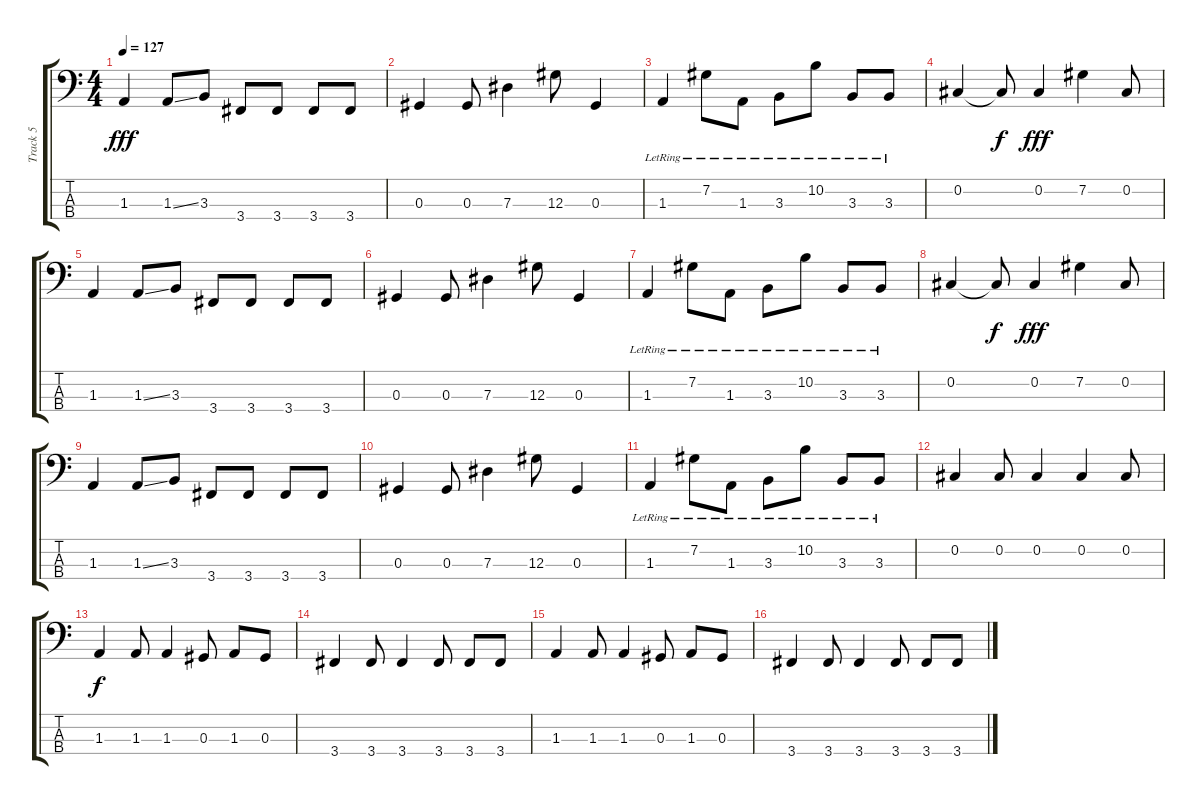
\track ("Track 5" "Track 5") {instrument electricbassfinger}
\staff {score tabs}
\tuning (Gb2 Db2 Ab1 Eb1) {hide}
\ts (4 4)
\tempo 127
\clef f4
\ks c
1.3.4{dy fff} 1.3{ss}.8 3.3.8 3.4.8 3.4.8 3.4.8 3.4.8 |
0.3.4 0.3.8 7.3.4 12.3.8 0.3.4 |
1.3{lr}.4 7.2{lr}.8 1.3{lr}.8 3.3{lr}.8 10.2{lr}.8 3.3{lr}.8 3.3{lr}.8 |
0.2.4 0.2{t}.8{dy f} 0.2.4{dy fff} 7.2.4 0.2.8 |
1.3.4 1.3{ss}.8 3.3.8 3.4.8 3.4.8 3.4.8 3.4.8 |
0.3.4 0.3.8 7.3.4 12.3.8 0.3.4 |
1.3{lr}.4 7.2{lr}.8 1.3{lr}.8 3.3{lr}.8 10.2{lr}.8 3.3{lr}.8 3.3{lr}.8 |
0.2.4 0.2{t}.8{dy f} 0.2.4{dy fff} 7.2.4 0.2.8 |
1.3.4 1.3{ss}.8 3.3.8 3.4.8 3.4.8 3.4.8 3.4.8 |
0.3.4 0.3.8 7.3.4 12.3.8 0.3.4 |
1.3{lr}.4 7.2{lr}.8 1.3{lr}.8 3.3{lr}.8 10.2{lr}.8 3.3{lr}.8 3.3{lr}.8 |
0.2.4 0.2.8 0.2.4 0.2.4 0.2.8 |
1.3.4{dy f} 1.3.8 1.3.4 0.3.8 1.3.8 0.3.8 |
3.4.4 3.4.8 3.4.4 3.4.8 3.4.8 3.4.8 |
1.3.4 1.3.8 1.3.4 0.3.8 1.3.8 0.3.8 |
3.4.4 3.4.8 3.4.4 3.4.8 3.4.8 3.4.8
